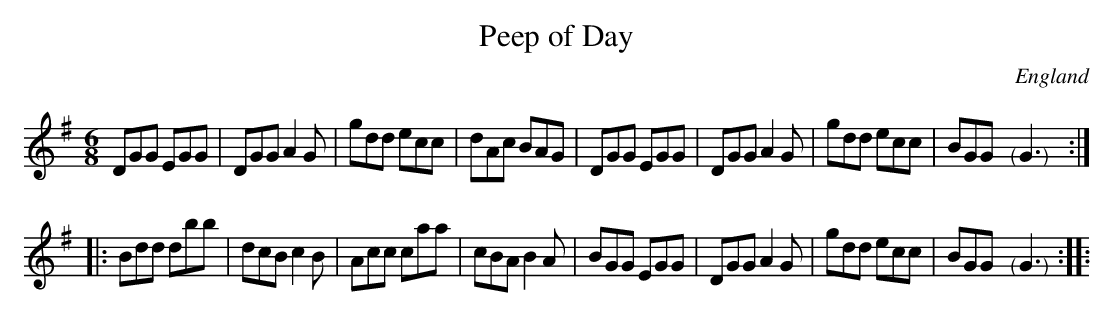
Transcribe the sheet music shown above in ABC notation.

X:1
T:Peep of Day
L:1/8
M:6/8
O:England
K:G major
DGG EGG | DGG A2G | gdd ecc | dAc BAG |\
DGG EGG | DGG A2G | gdd ecc | BGG y "<("">)"G3::
Bdd dbb | dcB c2B | Acc caa | cBA B2A |\
BGG EGG | DGG A2G | gdd ecc | BGG y "<("">)"G3::
